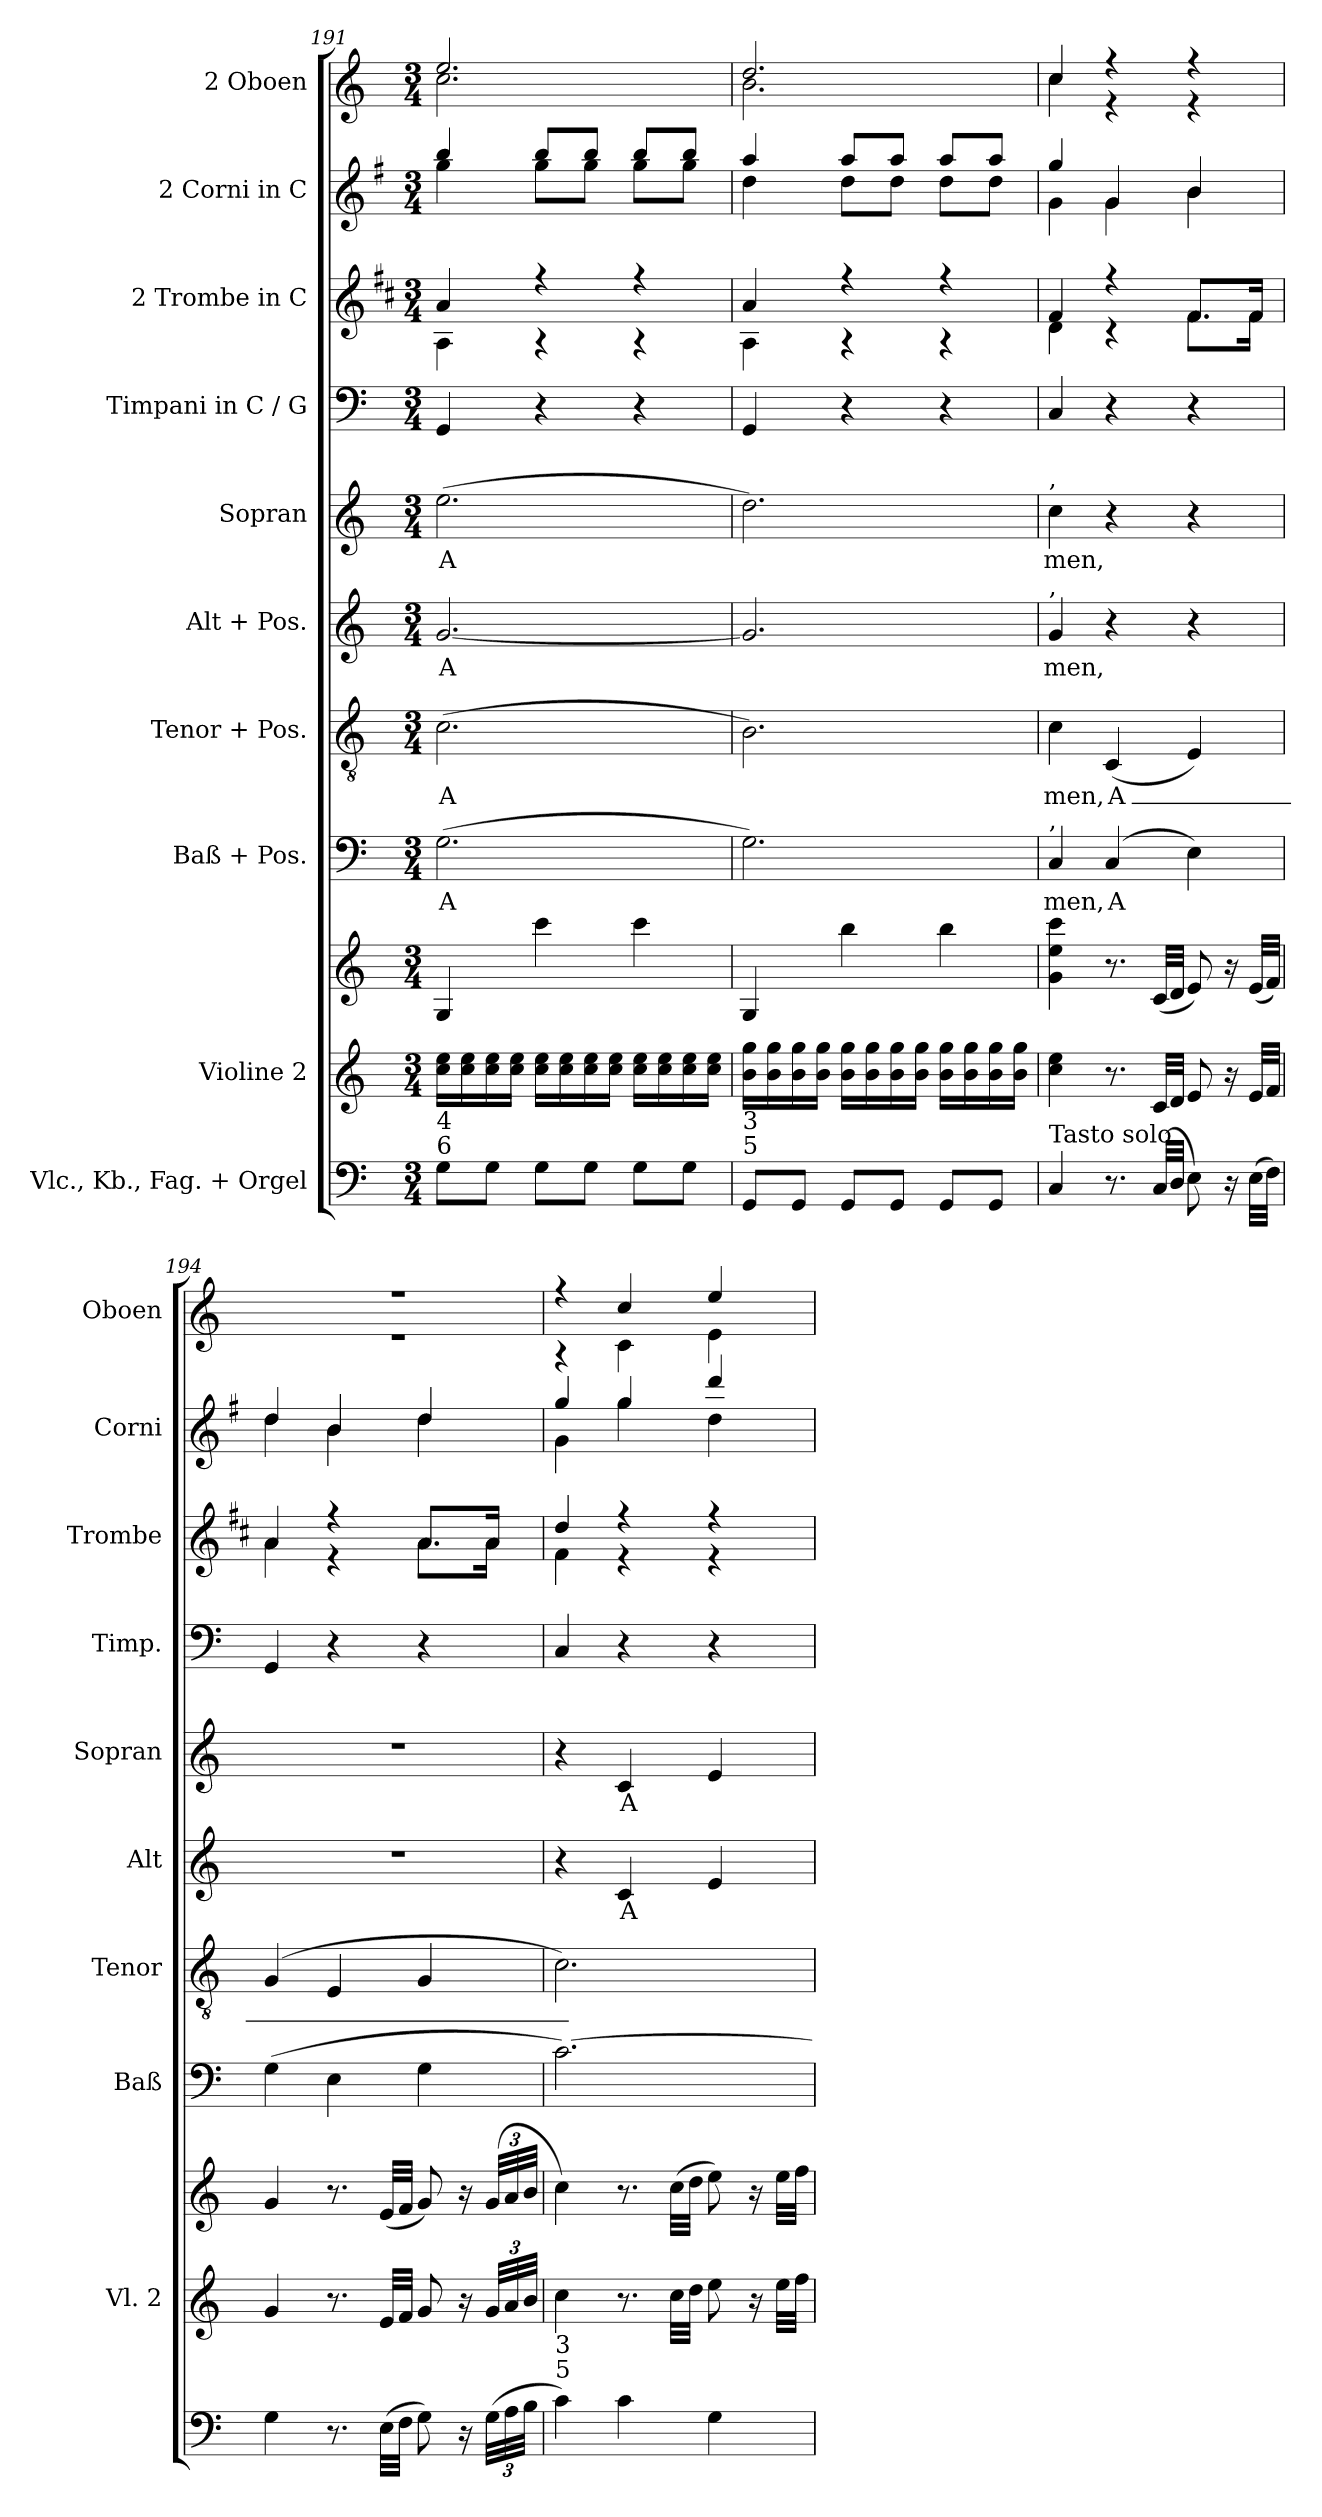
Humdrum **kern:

**kern	**kern	**kern	**kern	**text	**kern	**text	**kern	**text	**kern	**text	**kern	**kern	**kern	**kern
*part10	*part9	*part9	*part8	*part8	*part7	*part7	*part6	*part6	*part5	*part5	*part4	*part3	*part2	*part1
*staff11	*staff10	*staff9	*staff8	*staff8	*staff7	*staff7	*staff6	*staff6	*staff5	*staff5	*staff4	*staff3	*staff2	*staff1
*I"Vlc., Kb., Fag. + Orgel	*I"Violine 2	*	*I"Baß + Pos.	*	*I"Tenor + Pos.	*	*I"Alt + Pos.	*	*I"Sopran	*	*I"Timpani in C / G	*I"2 Trombe in C	*I"2 Corni in C	*I"2 Oboen
*	*I'Vl. 2	*	*I'Baß	*	*I'Tenor	*	*I'Alt	*	*I'Sopran	*	*I'Timp.	*I'Trombe	*I'Corni	*I'Oboen
*clefF4	*clefG2	*clefG2	*clefF4	*	*clefGv2	*	*clefG2	*	*clefG2	*	*clefF4	*clefG2	*clefG2	*clefG2
*	*	*	*	*	*	*	*	*	*	*	*	*ITrd1c2	*ITrd4c7	*
*k[]	*k[]	*k[]	*k[]	*	*k[]	*	*k[]	*	*k[]	*	*k[]	*k[]	*k[]	*k[]
*M3/4	*M3/4	*M3/4	*M3/4	*	*M3/4	*	*M3/4	*	*M3/4	*	*M3/4	*M3/4	*M3/4	*M3/4
=191	=191	=191	=191	=191	=191	=191	=191	=191	=191	=191	=191	=191	=191	=191
!LO:TX:a:t=6	!	!	!	!	!	!	!	!	!	!	!	!	!	!
!LO:TX:a:t=4	!	!	!	!	!	!	!	!	!	!	!	!	!	!
!	!	!	!	!LO:LY:b	!	!LO:LY:b	!	!LO:LY:b	!	!LO:LY:b	!	!	!	!
*	*	*	*	*	*	*	*	*	*	*	*	*^	*^	*^
8G\L	16cc\ 16ee\LL	4G/	(>2.G\	A	(>2.c\	A	[2.g/	A	(>2.ee\	A	4GG/	4g/	4G\	4ee/	4cc\	2.ee/	2.cc\
.	16cc\ 16ee\	.	.	.	.	.	.	.	.	.	.	.	.	.	.	.	.
8G\J	16cc\ 16ee\	.	.	.	.	.	.	.	.	.	.	.	.	.	.	.	.
.	16cc\ 16ee\JJ	.	.	.	.	.	.	.	.	.	.	.	.	.	.	.	.
8G\L	16cc\ 16ee\LL	4ccc\	.	.	.	.	.	.	.	.	4r	4r	4r	8ee/L	8cc\L	.	.
.	16cc\ 16ee\	.	.	.	.	.	.	.	.	.	.	.	.	.	.	.	.
8G\J	16cc\ 16ee\	.	.	.	.	.	.	.	.	.	.	.	.	8ee/J	8cc\J	.	.
.	16cc\ 16ee\JJ	.	.	.	.	.	.	.	.	.	.	.	.	.	.	.	.
8G\L	16cc\ 16ee\LL	4ccc\	.	.	.	.	.	.	.	.	4r	4r	4r	8ee/L	8cc\L	.	.
.	16cc\ 16ee\	.	.	.	.	.	.	.	.	.	.	.	.	.	.	.	.
8G\J	16cc\ 16ee\	.	.	.	.	.	.	.	.	.	.	.	.	8ee/J	8cc\J	.	.
.	16cc\ 16ee\JJ	.	.	.	.	.	.	.	.	.	.	.	.	.	.	.	.
=192	=192	=192	=192	=192	=192	=192	=192	=192	=192	=192	=192	=192	=192	=192	=192	=192	=192
!LO:TX:a:t=5	!	!	!	!	!	!	!	!	!	!	!	!	!	!	!	!	!
!LO:TX:a:t=3	!	!	!	!	!	!	!	!	!	!	!	!	!	!	!	!	!
8GG/L	16b\ 16gg\LL	4G/	2.G\)	.	2.B\)	.	2.g/]	.	2.dd\)	.	4GG/	4g/	4G\	4dd/	4g\	2.dd/	2.b\
.	16b\ 16gg\	.	.	.	.	.	.	.	.	.	.	.	.	.	.	.	.
8GG/J	16b\ 16gg\	.	.	.	.	.	.	.	.	.	.	.	.	.	.	.	.
.	16b\ 16gg\JJ	.	.	.	.	.	.	.	.	.	.	.	.	.	.	.	.
8GG/L	16b\ 16gg\LL	4bb\	.	.	.	.	.	.	.	.	4r	4r	4r	8dd/L	8g\L	.	.
.	16b\ 16gg\	.	.	.	.	.	.	.	.	.	.	.	.	.	.	.	.
8GG/J	16b\ 16gg\	.	.	.	.	.	.	.	.	.	.	.	.	8dd/J	8g\J	.	.
.	16b\ 16gg\JJ	.	.	.	.	.	.	.	.	.	.	.	.	.	.	.	.
8GG/L	16b\ 16gg\LL	4bb\	.	.	.	.	.	.	.	.	4r	4r	4r	8dd/L	8g\L	.	.
.	16b\ 16gg\	.	.	.	.	.	.	.	.	.	.	.	.	.	.	.	.
8GG/J	16b\ 16gg\	.	.	.	.	.	.	.	.	.	.	.	.	8dd/J	8g\J	.	.
.	16b\ 16gg\JJ	.	.	.	.	.	.	.	.	.	.	.	.	.	.	.	.
=193	=193	=193	=193	=193	=193	=193	=193	=193	=193	=193	=193	=193	=193	=193	=193	=193	=193
!	!	!	!	!	!	!	!	!	!LO:TX:a:t=,	!	!	!	!	!	!	!	!
!	!	!	!	!	!	!	!LO:TX:a:t=,	!	!	!	!	!	!	!	!	!	!
!	!	!	!LO:TX:a:t=,	!	!	!	!	!	!	!	!	!	!	!	!	!	!
!LO:TX:a:t=Tasto solo	!	!	!	!	!	!	!	!	!	!	!	!	!	!	!	!	!
!	!	!	!	!LO:LY:b	!	!LO:LY:b	!	!LO:LY:b	!	!LO:LY:b	!	!	!	!	!	!	!
4C/	4cc\ 4ee\	4g\ 4ee\ 4ccc\	4C/	men,	4c\	men,	4g/	men,	4cc\	men,	4C/	4e/	4c\	4cc/	4c\	4cc/	4cc\
!	!	!	!	!LO:LY:b	!	!LO:LY:b	!	!	!	!	!	!	!	!	!	!	!
8.r	8.r	8.r	(>4C/	A	(<4C/	A_-	4r	.	4r	.	4r	4r	4r	4c/	4c\	4r	4r
(>32C/LLL	32c/LLL	(<32c/LLL	.	.	.	.	.	.	.	.	.	.	.	.	.	.	.
32D/JJJ	32d/JJJ	32d/JJJ	.	.	.	.	.	.	.	.	.	.	.	.	.	.	.
8E\)	8e/	8e/)	4E\)	.	4E/)	.	4r	.	4r	.	4r	8.e/L	8.e\L	4e/	4e\	4r	4r
16r	16r	16r	.	.	.	.	.	.	.	.	.	.	.	.	.	.	.
(>32E\LLL	32e/LLL	(<32e/LLL	.	.	.	.	.	.	.	.	.	16e/Jk	16e\Jk	.	.	.	.
32F\JJJ)	32f/JJJ	32f/JJJ)	.	.	.	.	.	.	.	.	.	.	.	.	.	.	.
!!LO:PB:g=z	!!
=194	=194	=194	=194	=194	=194	=194	=194	=194	=194	=194	=194	=194	=194	=194	=194	=194	=194
4G\	4g/	4g/	(>4G\	.	(<4G/	.	2.r	.	2.r	.	4GG/	4g/	4g\	4g/	4g\	2.r	2.r
8.r	8.r	8.r	4E\	.	4E/	.	.	.	.	.	4r	4r	4r	4e/	4e\	.	.
(>32E\LLL	32e/LLL	(<32e/LLL	.	.	.	.	.	.	.	.	.	.	.	.	.	.	.
32F\JJJ	32f/JJJ	32f/JJJ	.	.	.	.	.	.	.	.	.	.	.	.	.	.	.
8G\)	8g/	8g/)	4G\	.	4G/	.	.	.	.	.	4r	8.g/L	8.g\L	4g/	4g\	.	.
16r	16r	16r	.	.	.	.	.	.	.	.	.	.	.	.	.	.	.
*Xbrackettup	*Xbrackettup	*Xbrackettup	*	*	*	*	*	*	*	*	*	*	*	*	*	*	*
(>48G\LLL	48g/LLL	(<48g/LLL	.	.	.	.	.	.	.	.	.	16g/Jk	16g\Jk	.	.	.	.
48A\	48a/	48a/	.	.	.	.	.	.	.	.	.	.	.	.	.	.	.
48B\JJJ	48b/JJJ	48b/JJJ	.	.	.	.	.	.	.	.	.	.	.	.	.	.	.
=195	=195	=195	=195	=195	=195	=195	=195	=195	=195	=195	=195	=195	=195	=195	=195	=195	=195
!LO:TX:a:t=5	!	!	!	!	!	!	!	!	!	!	!	!	!	!	!	!	!
!LO:TX:a:t=3	!	!	!	!	!	!	!	!	!	!	!	!	!	!	!	!	!
4c\)	4cc\	4cc\)	[2.c\)	.	2.c\)	.	4r	.	4r	.	4C/	4cc/	4e\	4cc/	4c\	4r	4r
!	!	!	!	!	!	!	!	!LO:LY:b	!	!LO:LY:b	!	!	!	!	!	!	!
4c\	8.r	8.r	.	.	.	.	4c/	A	4c/	A	4r	4r	4r	4cc/	4cc\	4cc/	4c\
.	32cc\LLL	(>32cc\LLL	.	.	.	.	.	.	.	.	.	.	.	.	.	.	.
.	32dd\JJJ	32dd\JJJ	.	.	.	.	.	.	.	.	.	.	.	.	.	.	.
4G\	8ee\	8ee\)	.	.	.	.	4e/	.	4e/	.	4r	4r	4r	4gg/	4g\	4ee/	4e\
.	16r	16r	.	.	.	.	.	.	.	.	.	.	.	.	.	.	.
.	32ee\LLL	32ee\LLL	.	.	.	.	.	.	.	.	.	.	.	.	.	.	.
.	32ff\JJJ	32ff\JJJ	.	.	.	.	.	.	.	.	.	.	.	.	.	.	.
*	*	*	*	*	*	*	*	*	*	*	*	*v	*v	*	*	*v	*v
*	*	*	*	*	*	*	*	*	*	*	*	*	*v	*v	*
=	=	=	=	=	=	=	=	=	=	=	=	=	=	=
*-	*-	*-	*-	*-	*-	*-	*-	*-	*-	*-	*-	*-	*-	*-
